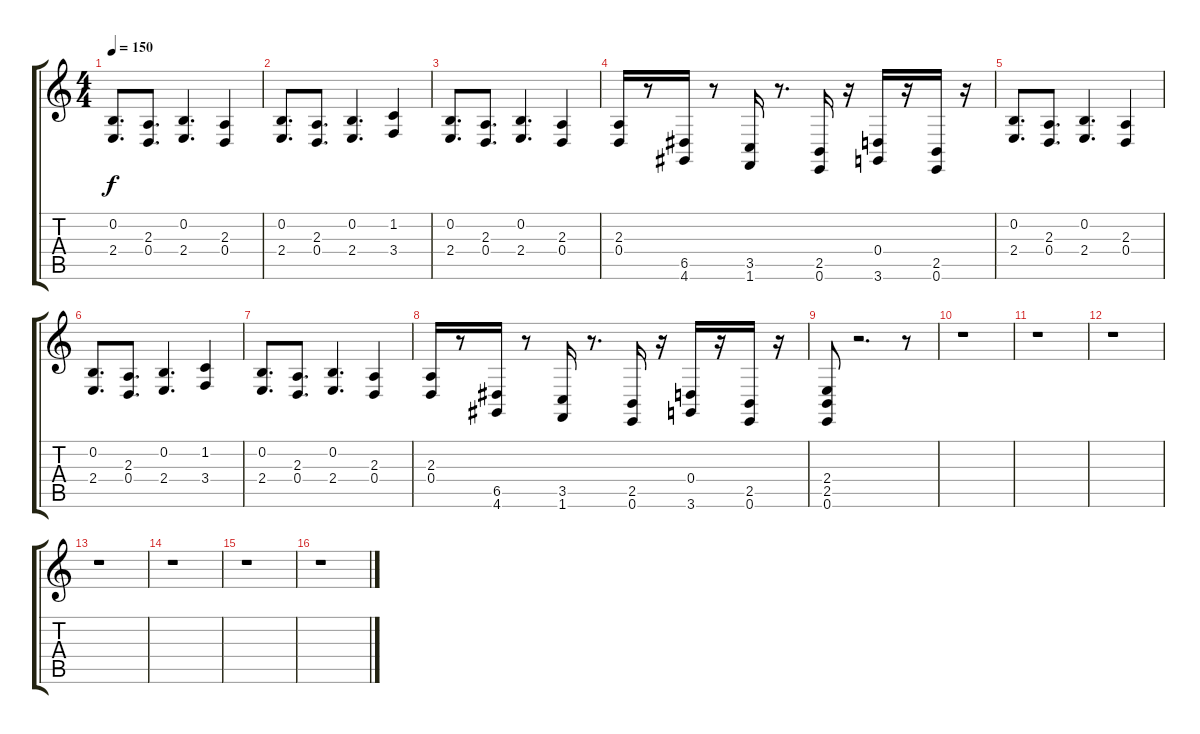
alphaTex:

\track "" {instrument lead5charang}
\staff {score tabs}
\tuning (E4 B3 G3 D3 A2 E2) {hide}
\ts (4 4)
\tempo 150
\clef g2
\ks c
(0.2 2.4).8{d dy f} (2.3 0.4).8{d} (0.2 2.4).4{d} (2.3 0.4).4 |
(0.2 2.4).8{d} (2.3 0.4).8{d} (0.2 2.4).4{d} (1.2 3.4).4 |
(0.2 2.4).8{d} (2.3 0.4).8{d} (0.2 2.4).4{d} (2.3 0.4).4 |
(2.3 0.4).16 r.8 (6.5 4.6).16 r.8 (3.5 1.6).16 r.8{d} (2.5 0.6).16 r.16 (0.4 3.6).16 r.16 (2.5 0.6).16 r.16 |
(0.2 2.4).8{d} (2.3 0.4).8{d} (0.2 2.4).4{d} (2.3 0.4).4 |
(0.2 2.4).8{d} (2.3 0.4).8{d} (0.2 2.4).4{d} (1.2 3.4).4 |
(0.2 2.4).8{d} (2.3 0.4).8{d} (0.2 2.4).4{d} (2.3 0.4).4 |
(2.3 0.4).16 r.8 (6.5 4.6).16 r.8 (3.5 1.6).16 r.8{d} (2.5 0.6).16 r.16 (0.4 3.6).16 r.16 (2.5 0.6).16 r.16 |
(2.4 2.5 0.6).8 r.2{d} r.8 |
r.1 |
r.1 |
r.1 |
r.1 |
r.1 |
r.1 |
r.1
